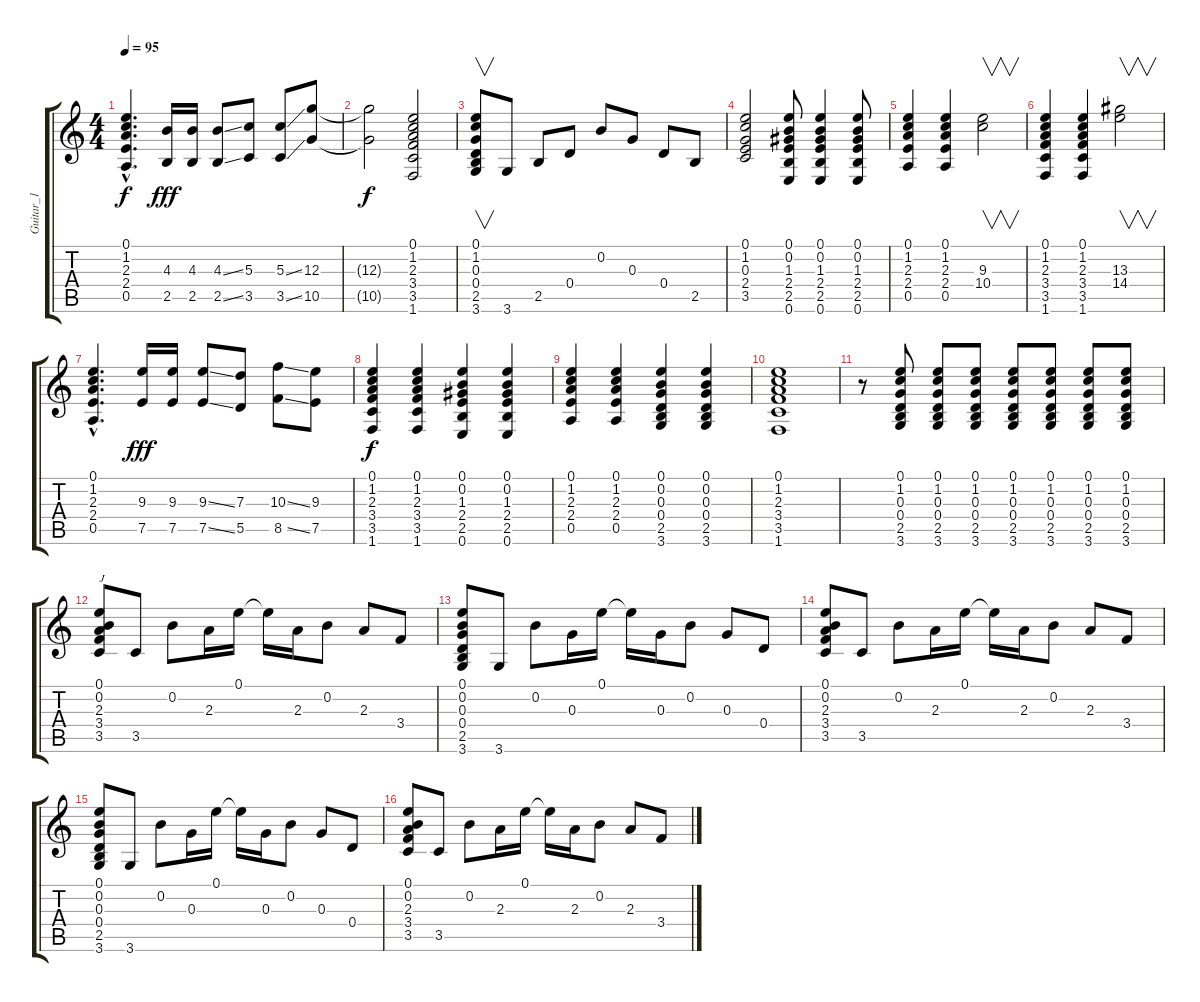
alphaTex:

\track ("Guitar_1" "Guitar_1") {instrument overdrivenguitar}
\staff {score tabs}
\tuning (E4 B3 G3 D3 A2 E2) {hide}
\ts (4 4)
\tempo 95
\clef g2
\ks c
(0.1{hac} 1.2{hac} 2.3{hac} 2.4{hac} 0.5{hac}).4{d dy f} (4.3 2.5).16{dy fff} (4.3 2.5).16 (4.3{ss} 2.5{ss}).8 (5.3 3.5).8 (5.3{ss} 3.5{ss}).8 (12.3 10.5).8 |
(12.3{t} 10.5{t}).2{dy f} (0.1 1.2 2.3 3.4 3.5 1.6).2 |
(0.1 1.2 0.3 0.4 2.5 3.6).8{v} 3.6.8 2.5.8 0.4.8 0.2.8 0.3.8 0.4.8 2.5.8 |
(0.1 1.2 0.3 2.4 3.5).2 (0.1 0.2 1.3 2.4 2.5 0.6).8 (0.1 0.2 1.3 2.4 2.5 0.6).4 (0.1 0.2 1.3 2.4 2.5 0.6).8 |
(0.1 1.2 2.3 2.4 0.5).4 (0.1 1.2 2.3 2.4 0.5).4 (9.3 10.4).2{v} |
(0.1 1.2 2.3 3.4 3.5 1.6).4 (0.1 1.2 2.3 3.4 3.5 1.6).4 (13.3 14.4).2{v} |
(0.1{hac} 1.2{hac} 2.3{hac} 2.4{hac} 0.5{hac}).4{d} (9.3 7.5).16{dy fff} (9.3 7.5).16 (9.3{ss} 7.5{ss}).8 (7.3 5.5).8 (10.3{ss} 8.5{ss}).8 (9.3 7.5).8 |
(0.1 1.2 2.3 3.4 3.5 1.6).4{dy f} (0.1 1.2 2.3 3.4 3.5 1.6).4 (0.1 0.2 1.3 2.4 2.5 0.6).4 (0.1 0.2 1.3 2.4 2.5 0.6).4 |
(0.1 1.2 2.3 2.4 0.5).4 (0.1 1.2 2.3 2.4 0.5).4 (0.1 0.2 0.3 0.4 2.5 3.6).4 (0.1 0.2 0.3 0.4 2.5 3.6).4 |
(0.1 1.2 2.3 3.4 3.5 1.6).1 |
r.8 (0.1 1.2 0.3 0.4 2.5 3.6).8 (0.1 1.2 0.3 0.4 2.5 3.6).8 (0.1 1.2 0.3 0.4 2.5 3.6).8 (0.1 1.2 0.3 0.4 2.5 3.6).8 (0.1 1.2 0.3 0.4 2.5 3.6).8 (0.1 1.2 0.3 0.4 2.5 3.6).8 (0.1 1.2 0.3 0.4 2.5 3.6).8 |
(0.1 0.2 2.3 3.4 3.5).8{txt "J"} 3.5.8 0.2.8 2.3.16 0.1.16 0.1{t}.16 2.3.16 0.2.8 2.3.8 3.4.8 |
(0.1 0.2 0.3 0.4 2.5 3.6).8 3.6.8 0.2.8 0.3.16 0.1.16 0.1{t}.16 0.3.16 0.2.8 0.3.8 0.4.8 |
(0.1 0.2 2.3 3.4 3.5).8 3.5.8 0.2.8 2.3.16 0.1.16 0.1{t}.16 2.3.16 0.2.8 2.3.8 3.4.8 |
(0.1 0.2 0.3 0.4 2.5 3.6).8 3.6.8 0.2.8 0.3.16 0.1.16 0.1{t}.16 0.3.16 0.2.8 0.3.8 0.4.8 |
(0.1 0.2 2.3 3.4 3.5).8 3.5.8 0.2.8 2.3.16 0.1.16 0.1{t}.16 2.3.16 0.2.8 2.3.8 3.4.8
